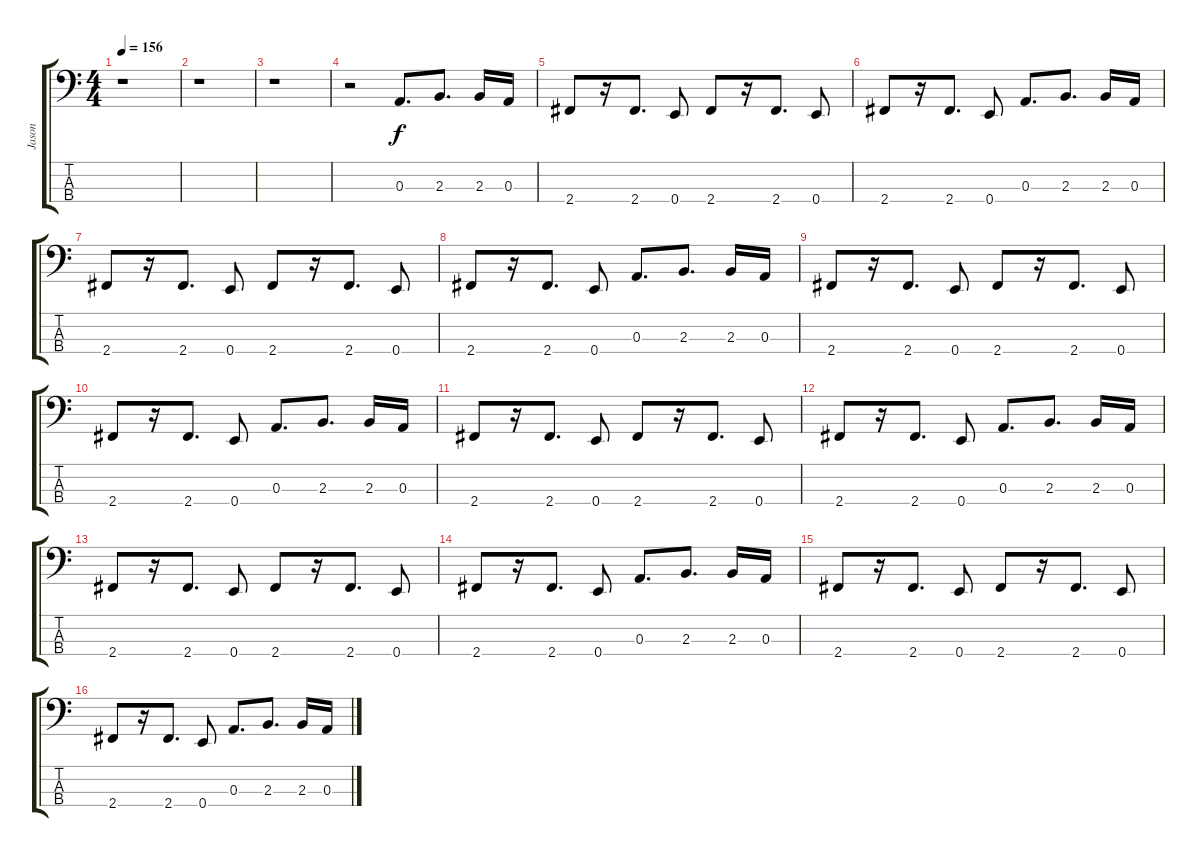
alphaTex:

\track ("Jason" "Jason") {instrument electricbasspick}
\staff {score tabs}
\tuning (G2 D2 A1 E1) {hide}
\ts (4 4)
\tempo 156
\clef f4
\ks c
r.1{dy f instrument electricbasspick} |
r.1 |
r.1 |
r.2 0.3.8{d} 2.3.8{d} 2.3.16 0.3.16 |
2.4.8 r.16 2.4.8{d} 0.4.8 2.4.8 r.16 2.4.8{d} 0.4.8 |
2.4.8 r.16 2.4.8{d} 0.4.8 0.3.8{d} 2.3.8{d} 2.3.16 0.3.16 |
2.4.8 r.16 2.4.8{d} 0.4.8 2.4.8 r.16 2.4.8{d} 0.4.8 |
2.4.8 r.16 2.4.8{d} 0.4.8 0.3.8{d} 2.3.8{d} 2.3.16 0.3.16 |
2.4.8 r.16 2.4.8{d} 0.4.8 2.4.8 r.16 2.4.8{d} 0.4.8 |
2.4.8 r.16 2.4.8{d} 0.4.8 0.3.8{d} 2.3.8{d} 2.3.16 0.3.16 |
2.4.8 r.16 2.4.8{d} 0.4.8 2.4.8 r.16 2.4.8{d} 0.4.8 |
2.4.8 r.16 2.4.8{d} 0.4.8 0.3.8{d} 2.3.8{d} 2.3.16 0.3.16 |
2.4.8 r.16 2.4.8{d} 0.4.8 2.4.8 r.16 2.4.8{d} 0.4.8 |
2.4.8 r.16 2.4.8{d} 0.4.8 0.3.8{d} 2.3.8{d} 2.3.16 0.3.16 |
2.4.8 r.16 2.4.8{d} 0.4.8 2.4.8 r.16 2.4.8{d} 0.4.8 |
2.4.8 r.16 2.4.8{d} 0.4.8 0.3.8{d} 2.3.8{d} 2.3.16 0.3.16
